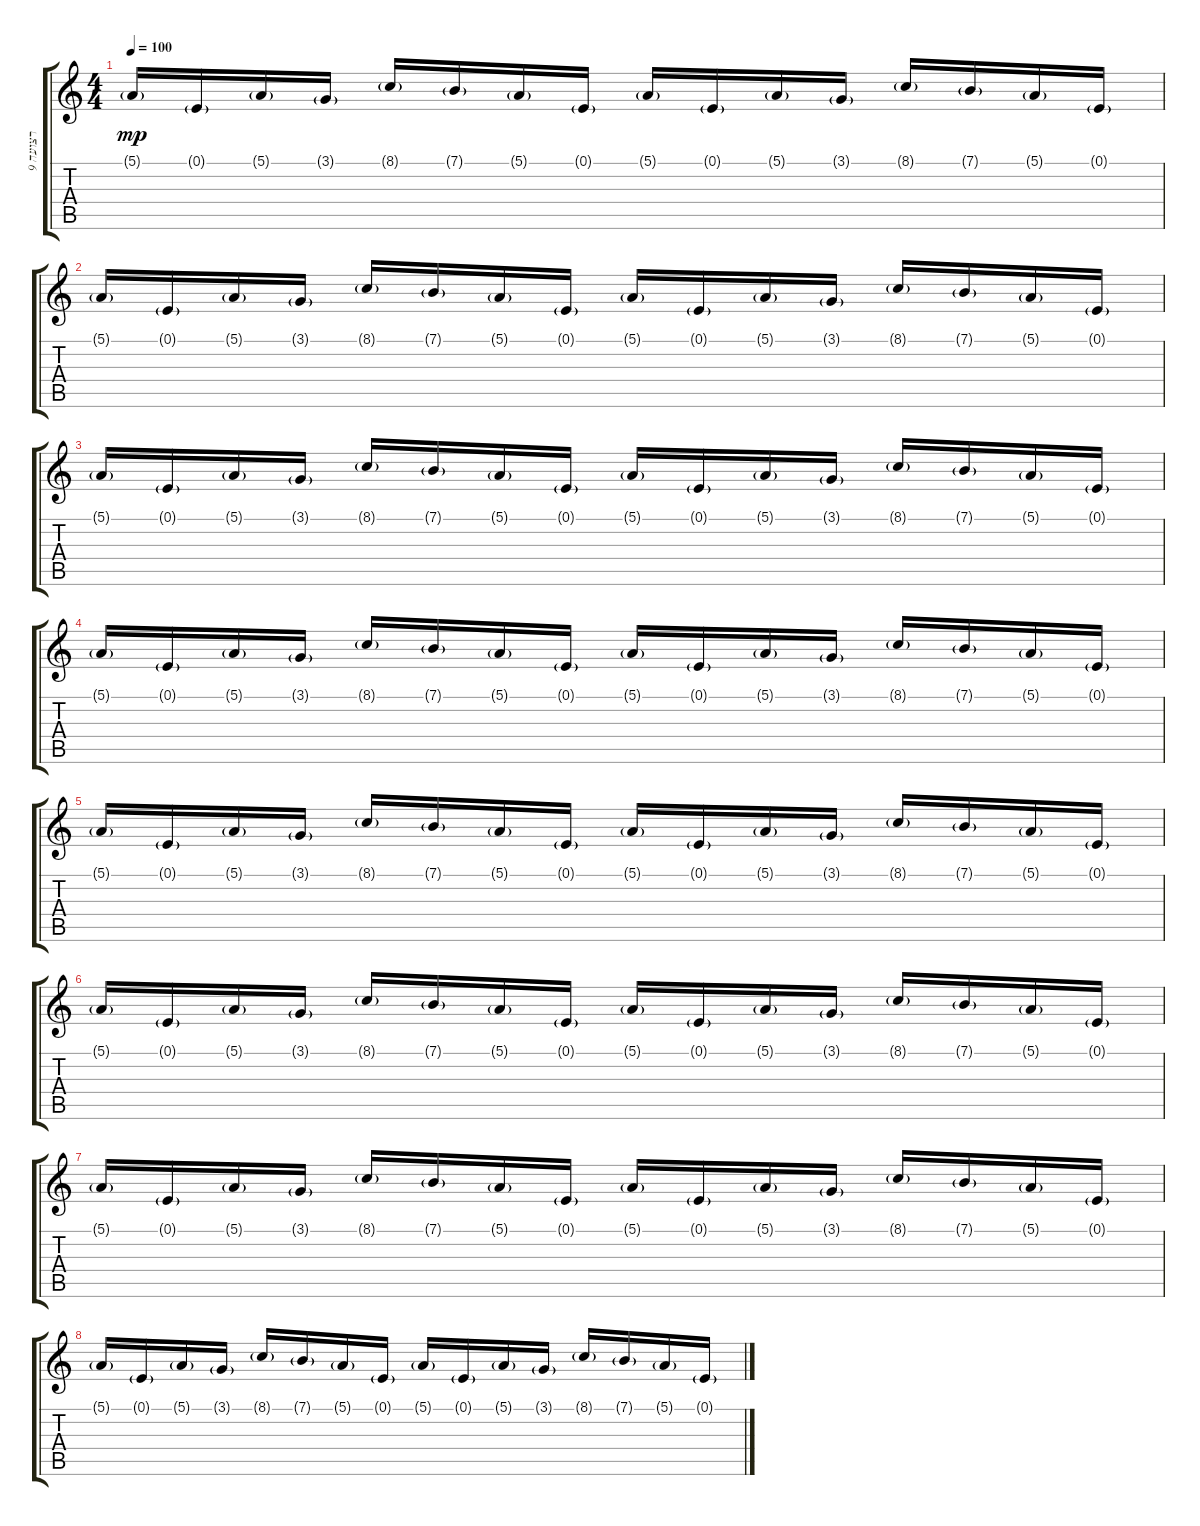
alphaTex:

\track ("רצועה 9" "רצועה 9") {instrument fx8scifi}
\staff {score tabs}
\tuning (E4 B3 G3 D3 A2 E2) {hide}
\ts (4 4)
\tempo 100
\clef g2
\ks c
5.1{g}.16{dy mp} 0.1{g}.16 5.1{g}.16 3.1{g}.16 8.1{g}.16 7.1{g}.16 5.1{g}.16 0.1{g}.16 5.1{g}.16 0.1{g}.16 5.1{g}.16 3.1{g}.16 8.1{g}.16 7.1{g}.16 5.1{g}.16 0.1{g}.16 |
5.1{g}.16 0.1{g}.16 5.1{g}.16 3.1{g}.16 8.1{g}.16 7.1{g}.16 5.1{g}.16 0.1{g}.16 5.1{g}.16 0.1{g}.16 5.1{g}.16 3.1{g}.16 8.1{g}.16 7.1{g}.16 5.1{g}.16 0.1{g}.16 |
5.1{g}.16 0.1{g}.16 5.1{g}.16 3.1{g}.16 8.1{g}.16 7.1{g}.16 5.1{g}.16 0.1{g}.16 5.1{g}.16 0.1{g}.16 5.1{g}.16 3.1{g}.16 8.1{g}.16 7.1{g}.16 5.1{g}.16 0.1{g}.16 |
5.1{g}.16 0.1{g}.16 5.1{g}.16 3.1{g}.16 8.1{g}.16 7.1{g}.16 5.1{g}.16 0.1{g}.16 5.1{g}.16 0.1{g}.16 5.1{g}.16 3.1{g}.16 8.1{g}.16 7.1{g}.16 5.1{g}.16 0.1{g}.16 |
5.1{g}.16 0.1{g}.16 5.1{g}.16 3.1{g}.16 8.1{g}.16 7.1{g}.16 5.1{g}.16 0.1{g}.16 5.1{g}.16 0.1{g}.16 5.1{g}.16 3.1{g}.16 8.1{g}.16 7.1{g}.16 5.1{g}.16 0.1{g}.16 |
5.1{g}.16 0.1{g}.16 5.1{g}.16 3.1{g}.16 8.1{g}.16 7.1{g}.16 5.1{g}.16 0.1{g}.16 5.1{g}.16 0.1{g}.16 5.1{g}.16 3.1{g}.16 8.1{g}.16 7.1{g}.16 5.1{g}.16 0.1{g}.16 |
5.1{g}.16 0.1{g}.16 5.1{g}.16 3.1{g}.16 8.1{g}.16 7.1{g}.16 5.1{g}.16 0.1{g}.16 5.1{g}.16 0.1{g}.16 5.1{g}.16 3.1{g}.16 8.1{g}.16 7.1{g}.16 5.1{g}.16 0.1{g}.16 |
5.1{g}.16 0.1{g}.16 5.1{g}.16 3.1{g}.16 8.1{g}.16 7.1{g}.16 5.1{g}.16 0.1{g}.16 5.1{g}.16 0.1{g}.16 5.1{g}.16 3.1{g}.16 8.1{g}.16 7.1{g}.16 5.1{g}.16 0.1{g}.16
